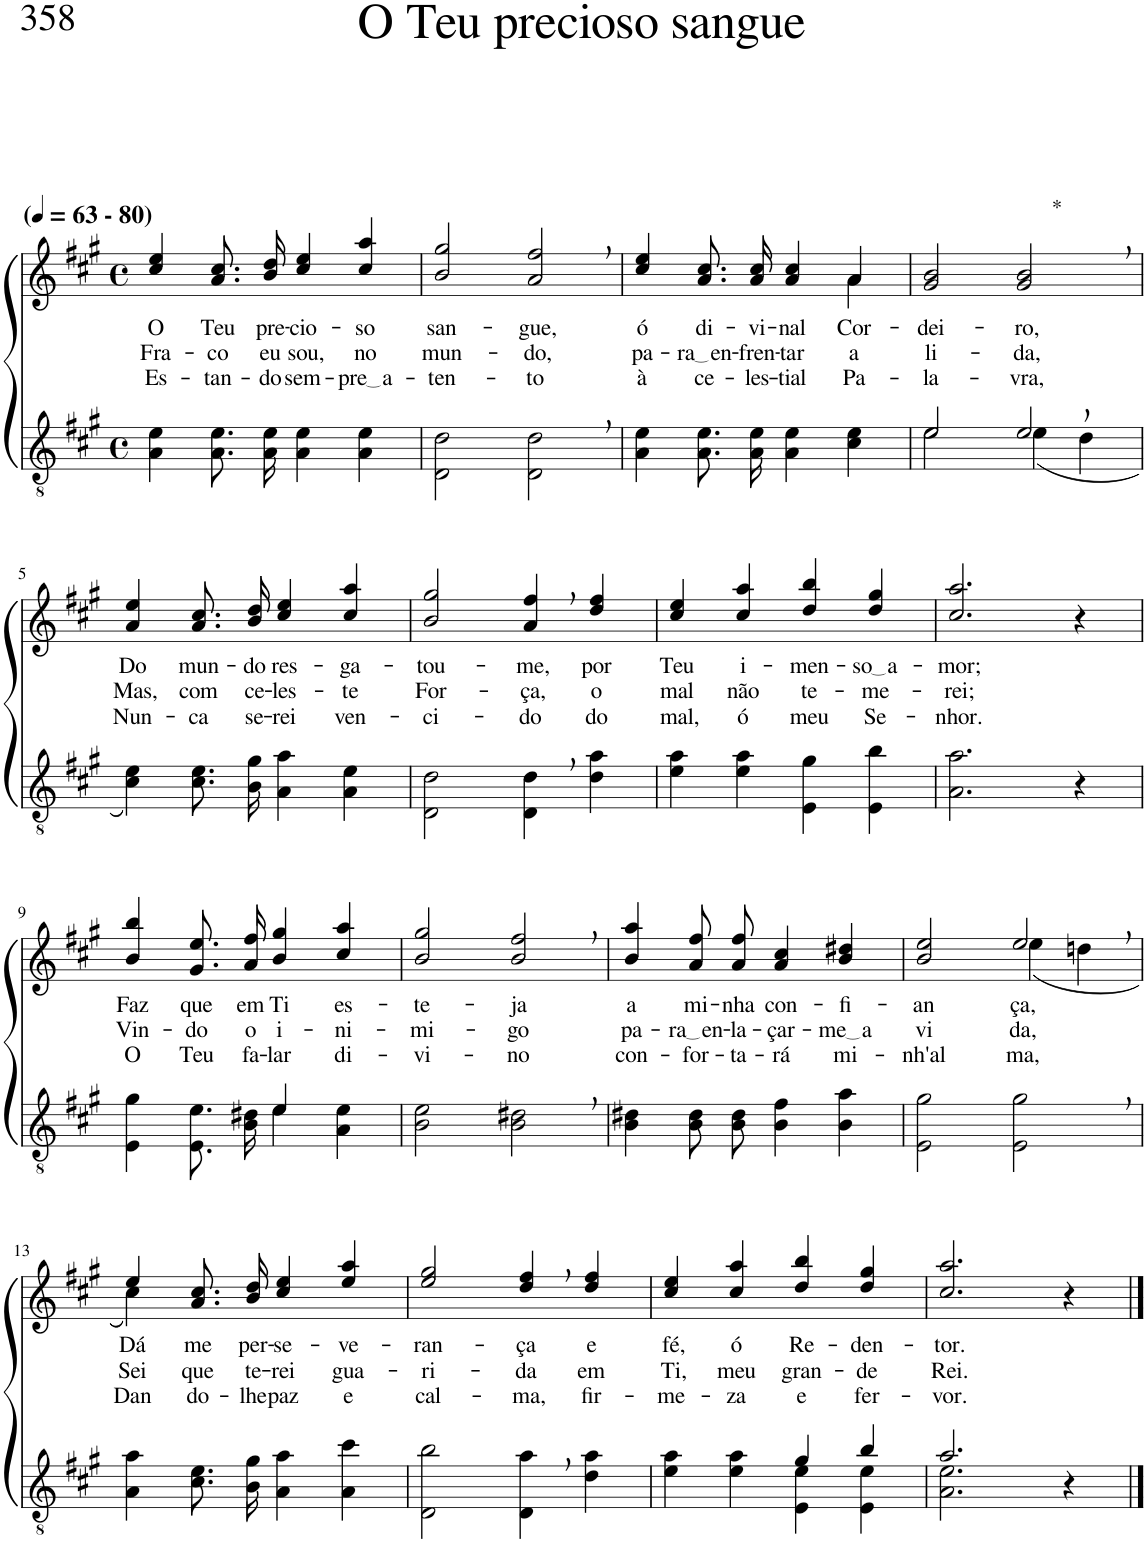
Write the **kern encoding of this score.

**kern	**kern	**text	**text	**text
*part2	*part1	*part1	*part1	*part1
*staff2	*staff1	*staff1	*staff1	*staff1
*I"Parte III e IV	*I"Parte I e II	*	*	*
*clefGv2	*clefG2	*	*	*
*Trd5c9	*Trd5c9	*	*	*
*k[f#c#g#]	*k[f#c#g#]	*	*	*
*M4/4	*M4/4	*	*	*
*met(c)	*met(c)	*	*	*
*MM63	*MM63	*	*	*
=1	=1	=1	=1	=1
!	!LO:TX:a:B:t=(	!	!	!
!	!LO:TX:a:B:t=- 80)	!	!	!
!	!	!LO:LY:b	!LO:LY:b	!LO:LY:b
4A\ 4e\	4cc#/ 4ee/	O	Fra-	Es-
!	!	!LO:LY:b	!LO:LY:b	!LO:LY:b
8.A\ 8.e\L	8.a\ 8.cc#\L	Teu	-co	-tan-
!	!	!LO:LY:b	!LO:LY:b	!LO:LY:b
16A\ 16e\Jk	16b\ 16dd\Jk	pre-	eu	-do
!	!	!LO:LY:b	!LO:LY:b	!LO:LY:b
4A\ 4e\	4cc#/ 4ee/	-cio-	sou,	sem-
!	!	!LO:LY:b	!LO:LY:b	!LO:LY:b
4A\ 4e\	4cc#/ 4aa/	-so	no	pre a
=2	=2	=2	=2	=2
!	!	!LO:LY:b	!LO:LY:b	!LO:LY:b
2D\ 2d\	2b/ 2gg#/	san-	mun-	-ten-
!	!	!LO:LY:b	!LO:LY:b	!LO:LY:b
2D\, 2d\,	2a/, 2ff#/,	-gue,	-do,	-to
=3	=3	=3	=3	=3
!	!	!LO:LY:b	!LO:LY:b	!LO:LY:b
*	*^	*	*	*
4A\ 4e\	4cc#/ 4ee/	2.ryy	ó	pa-	à
!	!	!	!LO:LY:b	!LO:LY:b	!LO:LY:b
8.A\ 8.e\L	8.a\ 8.cc#\L	.	di-	ra en	ce-
!	!	!	!LO:LY:b	!LO:LY:b	!LO:LY:b
16A\ 16e\Jk	16a\ 16cc#\Jk	.	-vi-	-fren-	-les-
!	!	!	!LO:LY:b	!LO:LY:b	!LO:LY:b
4A\ 4e\	4a/ 4cc#/	.	-nal	-tar	-tial
!	!	!	!LO:LY:b	!LO:LY:b	!LO:LY:b
4c#\ 4e\	4a/	4a\	Cor-	a	Pa-
=4	=4	=4	=4	=4	=4
*^	*	*	*	*	*
!	!	!	!	!LO:LY:b	!LO:LY:b	!LO:LY:b
*	*	*v	*v	*	*	*
2e/	2e\	2g#/ 2b/	-dei-	li-	-la-
!	!	!LO:TX:a:t=*	!	!	!
!	!	!	!LO:LY:b	!LO:LY:b	!LO:LY:b
2e,/	(4e\	2g#/, 2b/,	-ro,	-da,	-vra,
.	4d\	.	.	.	.
!!LO:LB:g=z
=5	=5	=5	=5	=5	=5
!	!	!	!LO:LY:b	!LO:LY:b	!LO:LY:b
*v	*v	*	*	*	*
4c#\ 4e\)	4a/ 4ee/	Do	Mas,	Nun-
!	!	!LO:LY:b	!LO:LY:b	!LO:LY:b
8.c#\ 8.e\L	8.a\ 8.cc#\L	mun-	com	-ca
!	!	!LO:LY:b	!LO:LY:b	!LO:LY:b
16B\ 16g#\Jk	16b\ 16dd\Jk	-do	ce-	se-
!	!	!LO:LY:b	!LO:LY:b	!LO:LY:b
4A\ 4a\	4cc#/ 4ee/	res-	-les-	-rei
!	!	!LO:LY:b	!LO:LY:b	!LO:LY:b
4A\ 4e\	4cc#/ 4aa/	-ga-	-te	ven-
=6	=6	=6	=6	=6
!	!	!LO:LY:b	!LO:LY:b	!LO:LY:b
2D\ 2d\	2b/ 2gg#/	-tou-	For-	-ci-
!	!	!LO:LY:b	!LO:LY:b	!LO:LY:b
4D\, 4d\,	4a/, 4ff#/,	-me,	-ça,	-do
!	!	!LO:LY:b	!LO:LY:b	!LO:LY:b
4d\ 4a\	4dd/ 4ff#/	por	o	do
=7	=7	=7	=7	=7
!	!	!LO:LY:b	!LO:LY:b	!LO:LY:b
4e\ 4a\	4cc#/ 4ee/	Teu	mal	mal,
!	!	!LO:LY:b	!LO:LY:b	!LO:LY:b
4e\ 4a\	4cc#/ 4aa/	i-	não	ó
!	!	!LO:LY:b	!LO:LY:b	!LO:LY:b
4E\ 4g#\	4dd/ 4bb/	-men-	te-	meu
!	!	!LO:LY:b	!LO:LY:b	!LO:LY:b
4E\ 4b\	4dd/ 4gg#/	so a	-me-	Se-
=8	=8	=8	=8	=8
!	!	!LO:LY:b	!LO:LY:b	!LO:LY:b
2.A\ 2.a\	2.cc#/ 2.aa/	-mor;	-rei;	-nhor.
4r	4r	.	.	.
!!LO:LB:g=z
=9	=9	=9	=9	=9
*^	*	*	*	*
!	!	!	!LO:LY:b	!LO:LY:b	!LO:LY:b
2ryy	4E\ 4g#\	4b/ 4bb/	Faz	Vin-	O
!	!	!	!LO:LY:b	!LO:LY:b	!LO:LY:b
.	8.E/ 8.e/L	8.g#\ 8.ee\L	que	-do	Teu
!	!	!	!LO:LY:b	!LO:LY:b	!LO:LY:b
.	16B/ 16d#X/Jk	16a\ 16ff#\Jk	em	o	fa-
!	!	!	!LO:LY:b	!LO:LY:b	!LO:LY:b
4e/	4e\	4b/ 4gg#/	Ti	i-	-lar
!	!	!	!LO:LY:b	!LO:LY:b	!LO:LY:b
4ryy	4A\ 4e\	4cc#/ 4aa/	es-	-ni-	di-
=10	=10	=10	=10	=10	=10
!	!	!	!LO:LY:b	!LO:LY:b	!LO:LY:b
*v	*v	*	*	*	*
2B\ 2e\	2b/ 2gg#/	-te-	-mi-	-vi-
!	!	!LO:LY:b	!LO:LY:b	!LO:LY:b
2B\, 2d#X\,	2b/, 2ff#/,	-ja	-go	-no
=11	=11	=11	=11	=11
!	!	!LO:LY:b	!LO:LY:b	!LO:LY:b
4B\ 4d#X\	4b/ 4aa/	a	pa-	con-
!	!	!LO:LY:b	!LO:LY:b	!LO:LY:b
8B\ 8d#\L	8a\ 8ff#\L	mi-	ra en	-for-
!	!	!LO:LY:b	!LO:LY:b	!LO:LY:b
8B\ 8d#\J	8a\ 8ff#\J	-nha	-la-	-ta-
!	!	!LO:LY:b	!LO:LY:b	!LO:LY:b
4B\ 4f#\	4a/ 4cc#/	con-	-çar-	-rá
!	!	!LO:LY:b	!LO:LY:b	!LO:LY:b
4B\ 4a\	4b/ 4dd#X/	-fi-	me a	mi-
=12	=12	=12	=12	=12
!	!	!LO:LY:b	!LO:LY:b	!LO:LY:b
*	*^	*	*	*
2E\ 2g#\	2b/ 2ee/	2ryy	-an-	vi-	-nh'al-
!	!	!	!LO:LY:b	!LO:LY:b	!LO:LY:b
2E\, 2g#\,	2ee,/	(4ee\	-ça,	-da,	ma,
.	.	4ddn\	.	.	.
!!LO:LB:g=z	!!
=13	=13	=13	=13	=13	=13
!	!	!	!LO:LY:b	!LO:LY:b	!LO:LY:b
4A\ 4a\	4ee/	4cc#\)	Dá-	Sei	Dan-
!	!	!	!LO:LY:b	!LO:LY:b	!LO:LY:b
8.c#\ 8.e\L	8.a\ 8.cc#\L	2.ryy	-me	que	-do-
!	!	!	!LO:LY:b	!LO:LY:b	!LO:LY:b
16B\ 16g#\Jk	16b\ 16dd\Jk	.	per-	te-	-lhe
!	!	!	!LO:LY:b	!LO:LY:b	!LO:LY:b
4A\ 4a\	4cc#/ 4ee/	.	-se-	-rei	paz
!	!	!	!LO:LY:b	!LO:LY:b	!LO:LY:b
4A\ 4cc#\	4ee/ 4aa/	.	-ve-	gua-	e
*	*v	*v	*	*	*
=14	=14	=14	=14	=14
!	!	!LO:LY:b	!LO:LY:b	!LO:LY:b
2D\ 2b\	2ee/ 2gg#/	-ran-	-ri-	cal-
!	!	!LO:LY:b	!LO:LY:b	!LO:LY:b
4D\, 4a\,	4dd/, 4ff#/,	-ça	-da	-ma,
!	!	!LO:LY:b	!LO:LY:b	!LO:LY:b
4d\ 4a\	4dd/ 4ff#/	e	em	fir-
=15	=15	=15	=15	=15
*^	*	*	*	*
!	!	!	!LO:LY:b	!LO:LY:b	!LO:LY:b
2ryy	4e\ 4a\	4cc#/ 4ee/	fé,	Ti,	-me-
!	!	!	!LO:LY:b	!LO:LY:b	!LO:LY:b
.	4e\ 4a\	4cc#/ 4aa/	ó	meu	-za
!	!	!	!LO:LY:b	!LO:LY:b	!LO:LY:b
4g#/	4E\ 4e\	4dd/ 4bb/	Re-	gran-	e
!	!	!	!LO:LY:b	!LO:LY:b	!LO:LY:b
4b/	4E\ 4e\	4dd/ 4gg#/	-den-	-de	fer-
=16	=16	=16	=16	=16	=16
!	!	!	!LO:LY:b	!LO:LY:b	!LO:LY:b
2.a/	2.A\ 2.e\	2.cc#/ 2.aa/	-tor.	Rei.	-vor.
4r	4ryy	4r	.	.	.
*v	*v	*	*	*	*
==	==	==	==	==
*-	*-	*-	*-	*-
